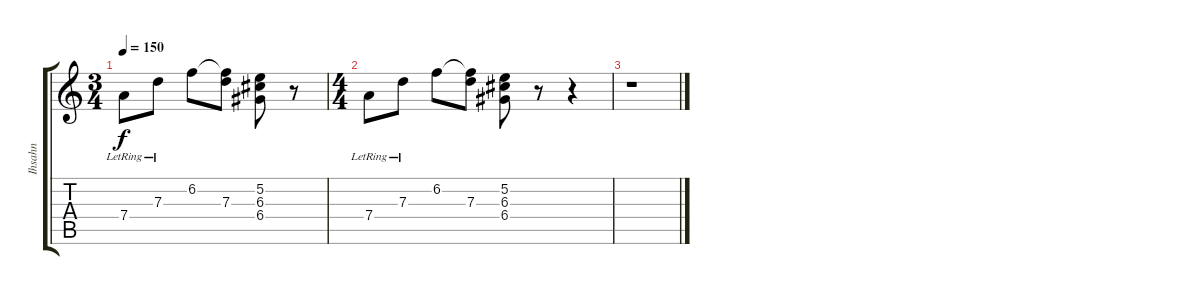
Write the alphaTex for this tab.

\track ("Ihsahn" "Ihsahn") {instrument overdrivenguitar}
\staff {score tabs}
\tuning (E4 B3 G3 D3 A2 E2) {hide}
\ts (3 4)
\tempo 150
\clef g2
\ks c
7.4{lr}.8{dy f} 7.3{lr}.8 6.2.8 (6.2{t} 7.3).8 (5.2 6.3 6.4).8 r.8 |
\ts (4 4)
7.4{lr}.8 7.3{lr}.8 6.2.8 (6.2{t} 7.3).8 (5.2 6.3 6.4).8 r.8 r.4 |
r.1
